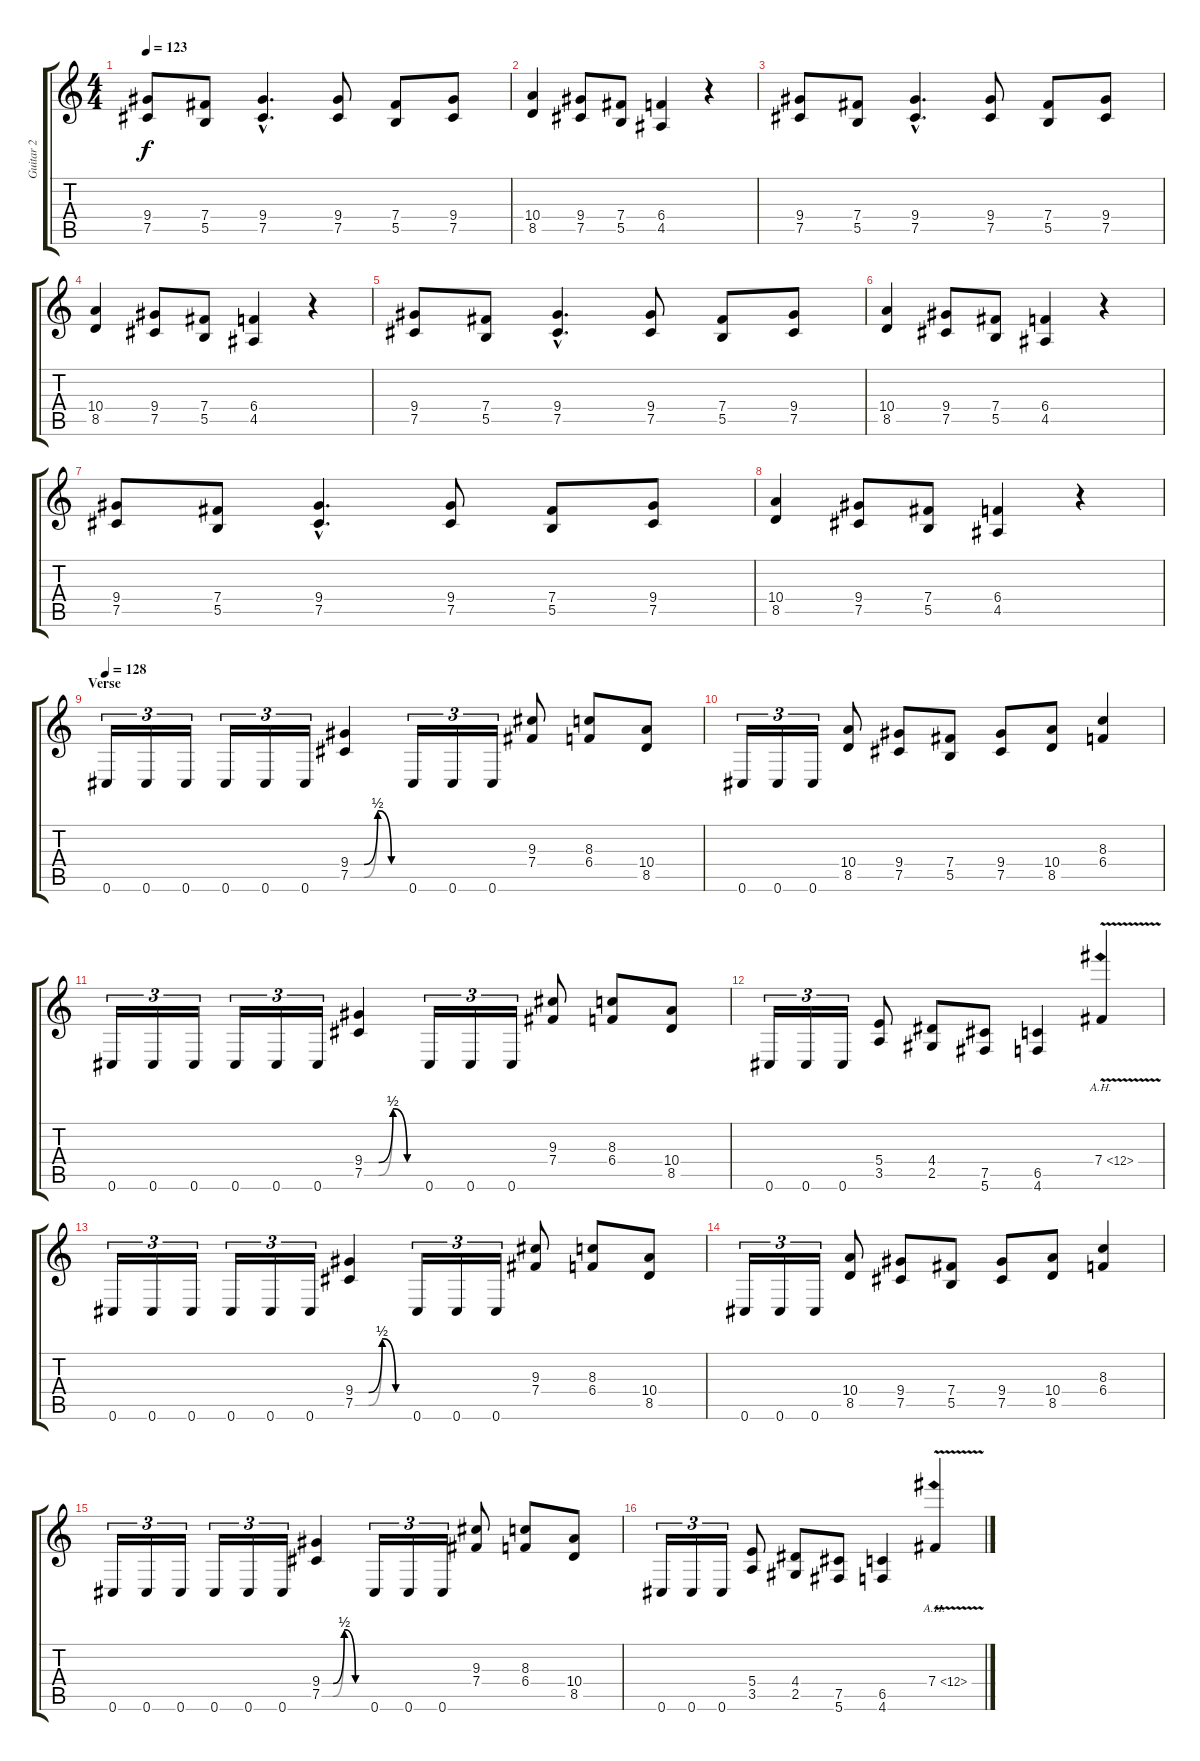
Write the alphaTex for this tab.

\track ("Guitar 2" "Guitar 2") {instrument distortionguitar}
\staff {score tabs}
\tuning (Db4 Ab3 E3 B2 Gb2 Db2) {hide}
\ts (4 4)
\section ("" "")
\tempo 123
\clef g2
\ks c
(9.4 7.5).8{dy f} (7.4 5.5).8 (9.4{hac} 7.5{hac}).4{d} (9.4 7.5).8 (7.4 5.5).8 (9.4 7.5).8 |
(10.4 8.5).4 (9.4 7.5).8 (7.4 5.5).8 (6.4 4.5).4 r.4 |
(9.4 7.5).8 (7.4 5.5).8 (9.4{hac} 7.5{hac}).4{d} (9.4 7.5).8 (7.4 5.5).8 (9.4 7.5).8 |
(10.4 8.5).4 (9.4 7.5).8 (7.4 5.5).8 (6.4 4.5).4 r.4 |
(9.4 7.5).8 (7.4 5.5).8 (9.4{hac} 7.5{hac}).4{d} (9.4 7.5).8 (7.4 5.5).8 (9.4 7.5).8 |
(10.4 8.5).4 (9.4 7.5).8 (7.4 5.5).8 (6.4 4.5).4 r.4 |
(9.4 7.5).8 (7.4 5.5).8 (9.4{hac} 7.5{hac}).4{d} (9.4 7.5).8 (7.4 5.5).8 (9.4 7.5).8 |
(10.4 8.5).4 (9.4 7.5).8 (7.4 5.5).8 (6.4 4.5).4 r.4 |
\section ("" "Verse")
\tempo 128
0.6.16{tu (3 2)} 0.6.16{tu (3 2)} 0.6.16{tu (3 2)} 0.6.16{tu (3 2)} 0.6.16{tu (3 2)} 0.6.16{tu (3 2)} (9.4{be (custom 0 0 15 0 30 2 45 0 60 0)} 7.5{be (custom 0 0 15 0 30 2 45 0 60 0)}).4 0.6.16{tu (3 2)} 0.6.16{tu (3 2)} 0.6.16{tu (3 2)} (9.3 7.4).8 (8.3 6.4).8 (10.4 8.5).8 |
0.6.16{tu (3 2)} 0.6.16{tu (3 2)} 0.6.16{tu (3 2)} (10.4 8.5).8 (9.4 7.5).8 (7.4 5.5).8 (9.4 7.5).8 (10.4 8.5).8 (8.3 6.4).4 |
0.6.16{tu (3 2)} 0.6.16{tu (3 2)} 0.6.16{tu (3 2)} 0.6.16{tu (3 2)} 0.6.16{tu (3 2)} 0.6.16{tu (3 2)} (9.4{be (custom 0 0 15 0 30 2 45 0 60 0)} 7.5{be (custom 0 0 15 0 30 2 45 0 60 0)}).4 0.6.16{tu (3 2)} 0.6.16{tu (3 2)} 0.6.16{tu (3 2)} (9.3 7.4).8 (8.3 6.4).8 (10.4 8.5).8 |
0.6.16{tu (3 2)} 0.6.16{tu (3 2)} 0.6.16{tu (3 2)} (5.4 3.5).8 (4.4 2.5).8 (7.5 5.6).8 (6.5 4.6).4 7.4{ah 5 v}.4 |
0.6.16{tu (3 2)} 0.6.16{tu (3 2)} 0.6.16{tu (3 2)} 0.6.16{tu (3 2)} 0.6.16{tu (3 2)} 0.6.16{tu (3 2)} (9.4{be (custom 0 0 15 0 30 2 45 0 60 0)} 7.5{be (custom 0 0 15 0 30 2 45 0 60 0)}).4 0.6.16{tu (3 2)} 0.6.16{tu (3 2)} 0.6.16{tu (3 2)} (9.3 7.4).8 (8.3 6.4).8 (10.4 8.5).8 |
0.6.16{tu (3 2)} 0.6.16{tu (3 2)} 0.6.16{tu (3 2)} (10.4 8.5).8 (9.4 7.5).8 (7.4 5.5).8 (9.4 7.5).8 (10.4 8.5).8 (8.3 6.4).4 |
0.6.16{tu (3 2)} 0.6.16{tu (3 2)} 0.6.16{tu (3 2)} 0.6.16{tu (3 2)} 0.6.16{tu (3 2)} 0.6.16{tu (3 2)} (9.4{be (custom 0 0 15 0 30 2 45 0 60 0)} 7.5{be (custom 0 0 15 0 30 2 45 0 60 0)}).4 0.6.16{tu (3 2)} 0.6.16{tu (3 2)} 0.6.16{tu (3 2)} (9.3 7.4).8 (8.3 6.4).8 (10.4 8.5).8 |
0.6.16{tu (3 2)} 0.6.16{tu (3 2)} 0.6.16{tu (3 2)} (5.4 3.5).8 (4.4 2.5).8 (7.5 5.6).8 (6.5 4.6).4 7.4{ah 5 v}.4
